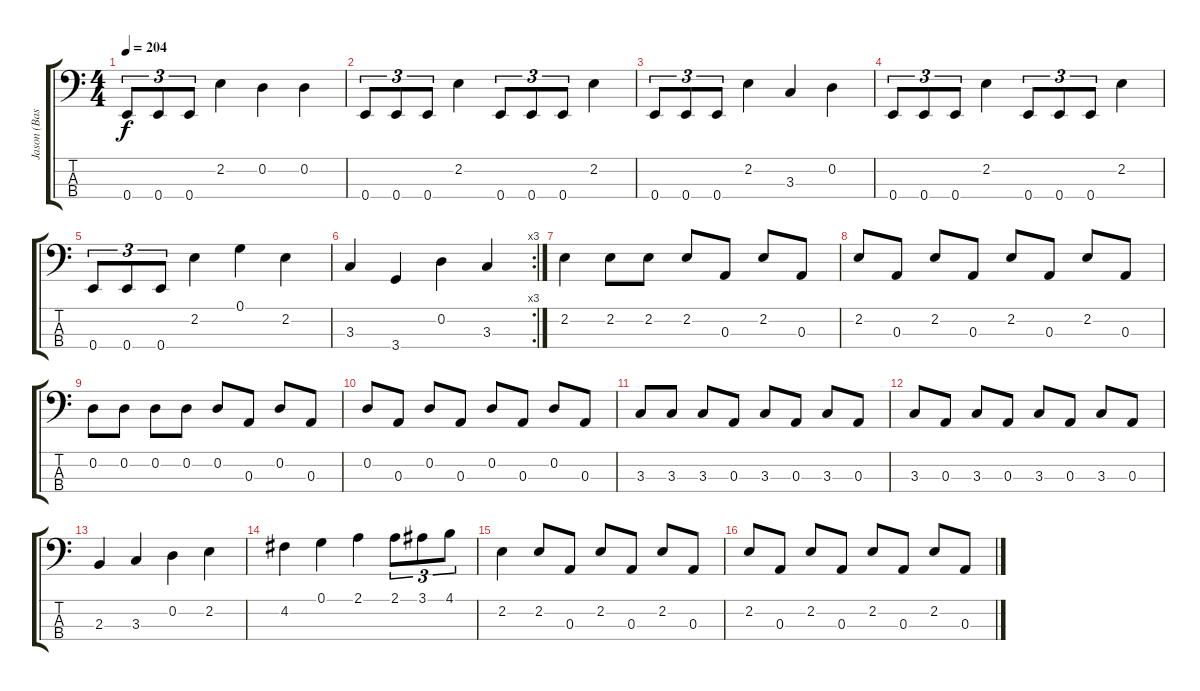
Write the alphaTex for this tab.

\track ("Jason (Bass)" "Jason (Bas") {instrument electricbassfinger}
\staff {score tabs}
\tuning (G2 D2 A1 E1) {hide}
\ts (4 4)
\tempo 204
\clef f4
\ks c
0.4.8{tu (3 2) dy f} 0.4.8{tu (3 2)} 0.4.8{tu (3 2)} 2.2.4 0.2.4 0.2.4 |
0.4.8{tu (3 2)} 0.4.8{tu (3 2)} 0.4.8{tu (3 2)} 2.2.4 0.4.8{tu (3 2)} 0.4.8{tu (3 2)} 0.4.8{tu (3 2)} 2.2.4 |
0.4.8{tu (3 2)} 0.4.8{tu (3 2)} 0.4.8{tu (3 2)} 2.2.4 3.3.4 0.2.4 |
0.4.8{tu (3 2)} 0.4.8{tu (3 2)} 0.4.8{tu (3 2)} 2.2.4 0.4.8{tu (3 2)} 0.4.8{tu (3 2)} 0.4.8{tu (3 2)} 2.2.4 |
0.4.8{tu (3 2)} 0.4.8{tu (3 2)} 0.4.8{tu (3 2)} 2.2.4 0.1.4 2.2.4 |
\rc 3
3.3.4 3.4.4 0.2.4 3.3.4 |
2.2.4 2.2.8 2.2.8 2.2.8 0.3.8 2.2.8 0.3.8 |
2.2.8 0.3.8 2.2.8 0.3.8 2.2.8 0.3.8 2.2.8 0.3.8 |
0.2.8 0.2.8 0.2.8 0.2.8 0.2.8 0.3.8 0.2.8 0.3.8 |
0.2.8 0.3.8 0.2.8 0.3.8 0.2.8 0.3.8 0.2.8 0.3.8 |
3.3.8 3.3.8 3.3.8 0.3.8 3.3.8 0.3.8 3.3.8 0.3.8 |
3.3.8 0.3.8 3.3.8 0.3.8 3.3.8 0.3.8 3.3.8 0.3.8 |
2.3.4 3.3.4 0.2.4 2.2.4 |
4.2.4 0.1.4 2.1.4 2.1.8{tu (3 2)} 3.1.8{tu (3 2)} 4.1.8{tu (3 2)} |
2.2.4 2.2.8 0.3.8 2.2.8 0.3.8 2.2.8 0.3.8 |
2.2.8 0.3.8 2.2.8 0.3.8 2.2.8 0.3.8 2.2.8 0.3.8
